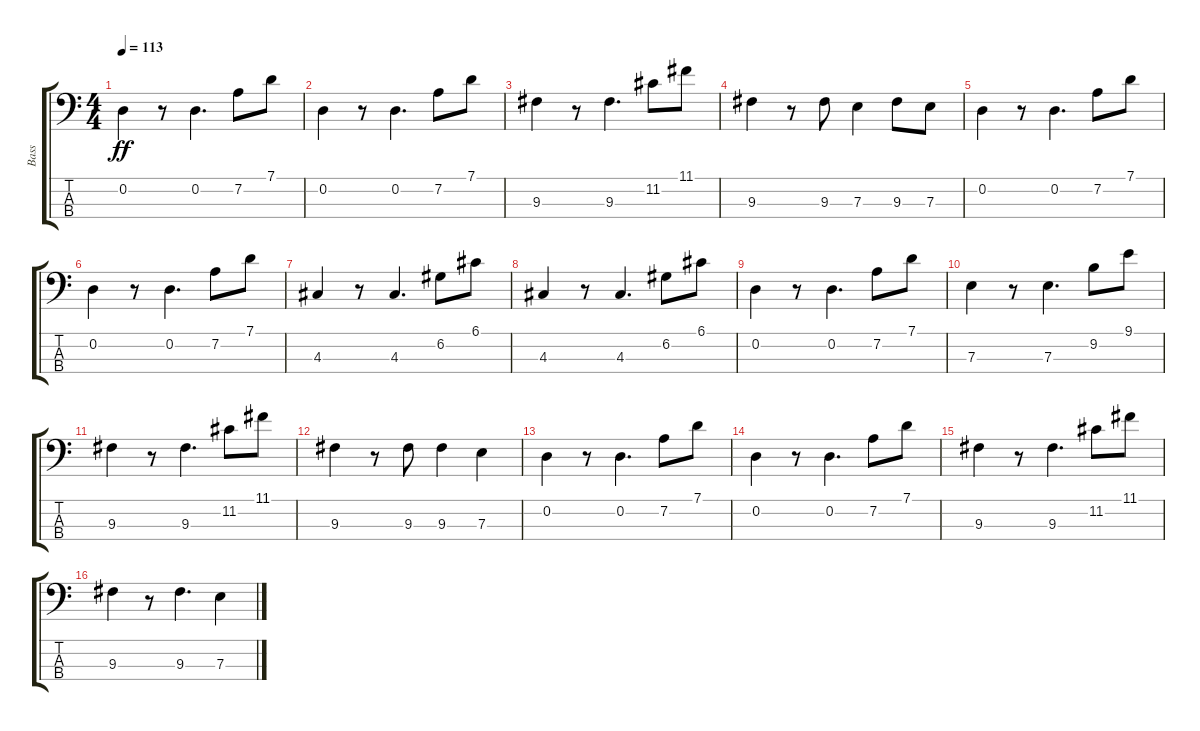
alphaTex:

\track ("Bass" "Bass") {instrument acousticbass}
\staff {score tabs}
\tuning (G2 D2 A1 E1) {hide}
\ts (4 4)
\tempo 113
\clef f4
\ks c
0.2.4{dy ff} r.8 0.2.4{d} 7.2.8 7.1.8 |
0.2.4 r.8 0.2.4{d} 7.2.8 7.1.8 |
9.3.4 r.8 9.3.4{d} 11.2.8 11.1.8 |
9.3.4 r.8 9.3.8 7.3.4 9.3.8 7.3.8 |
0.2.4 r.8 0.2.4{d} 7.2.8 7.1.8 |
0.2.4 r.8 0.2.4{d} 7.2.8 7.1.8 |
4.3.4 r.8 4.3.4{d} 6.2.8 6.1.8 |
4.3.4 r.8 4.3.4{d} 6.2.8 6.1.8 |
0.2.4 r.8 0.2.4{d} 7.2.8 7.1.8 |
7.3.4 r.8 7.3.4{d} 9.2.8 9.1.8 |
9.3.4 r.8 9.3.4{d} 11.2.8 11.1.8 |
9.3.4 r.8 9.3.8 9.3.4 7.3.4 |
0.2.4 r.8 0.2.4{d} 7.2.8 7.1.8 |
0.2.4 r.8 0.2.4{d} 7.2.8 7.1.8 |
9.3.4 r.8 9.3.4{d} 11.2.8 11.1.8 |
9.3.4 r.8 9.3.4{d} 7.3.4
